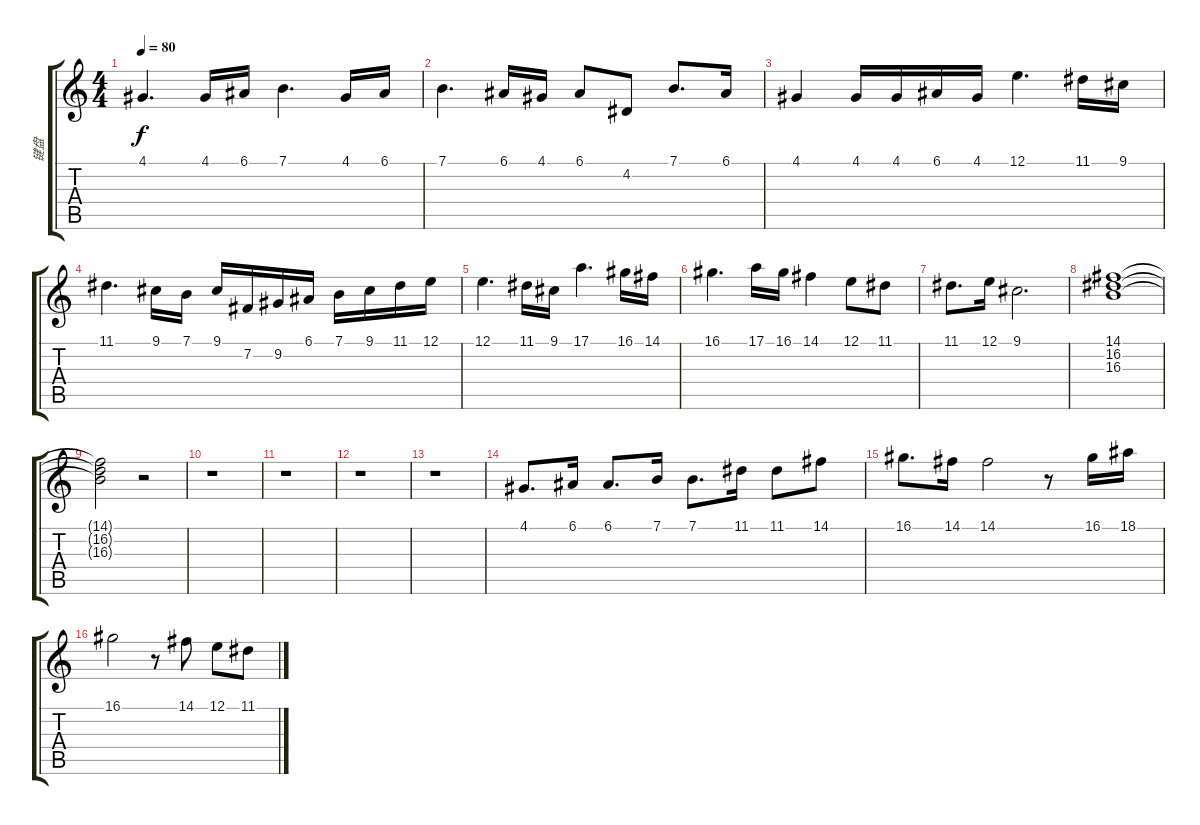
\track ("键盘" "键盘") {instrument pad1newage}
\staff {score tabs}
\tuning (E4 B3 G3 D3 A2 E2) {hide}
\ts (4 4)
\tempo 80
\clef g2
\ks c
4.1.4{d dy f} 4.1.16 6.1.16 7.1.4{d} 4.1.16 6.1.16 |
7.1.4{d} 6.1.16 4.1.16 6.1.8 4.2.8 7.1.8{d} 6.1.16 |
4.1.4 4.1.16 4.1.16 6.1.16 4.1.16 12.1.4{d} 11.1.16 9.1.16 |
11.1.4{d} 9.1.16 7.1.16 9.1.16 7.2.16 9.2.16 6.1.16 7.1.16 9.1.16 11.1.16 12.1.16 |
12.1.4{d} 11.1.16 9.1.16 17.1.4{d} 16.1.16 14.1.16 |
16.1.4{d} 17.1.16 16.1.16 14.1.4 12.1.8 11.1.8 |
11.1.8{d} 12.1.16 9.1.2{d} |
(14.1 16.2 16.3).1 |
(14.1{t} 16.2{t} 16.3{t}).2 r.2 |
r.1 |
r.1 |
r.1 |
r.1 |
4.1.8{d} 6.1.16 6.1.8{d} 7.1.16 7.1.8{d} 11.1.16 11.1.8 14.1.8 |
16.1.8{d} 14.1.16 14.1.2 r.8 16.1.16 18.1.16 |
16.1.2 r.8 14.1.8 12.1.8 11.1.8
